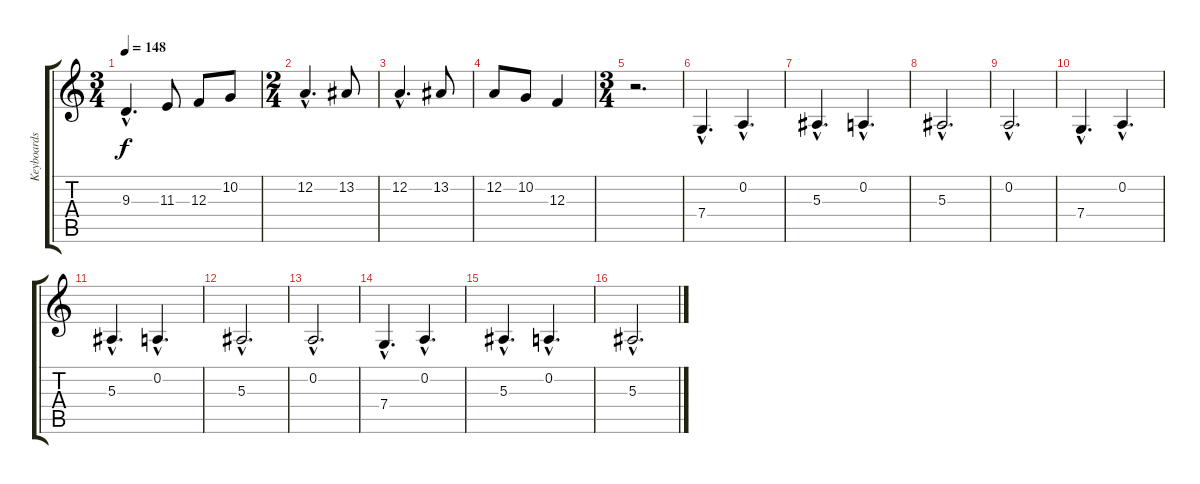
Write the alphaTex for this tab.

\track ("Keyboards" "Keyboards") {instrument acousticgrandpiano}
\staff {score tabs}
\tuning (D4 A3 F3 C3 G2 C2) {hide}
\ts (3 4)
\tempo 148
\clef g2
\ks c
9.3{hac}.4{d dy f} 11.3.8 12.3.8 10.2.8 |
\ts (2 4)
12.2{hac}.4{d} 13.2.8 |
12.2{hac}.4{d} 13.2.8 |
12.2.8 10.2.8 12.3.4 |
\ts (3 4)
r.2{d} |
7.4{hac}.4{d} 0.2{hac}.4{d} |
5.3{hac}.4{d} 0.2{hac}.4{d} |
5.3{hac}.2{d} |
0.2{hac}.2{d} |
7.4{hac}.4{d} 0.2{hac}.4{d} |
5.3{hac}.4{d} 0.2{hac}.4{d} |
5.3{hac}.2{d} |
0.2{hac}.2{d} |
7.4{hac}.4{d} 0.2{hac}.4{d} |
5.3{hac}.4{d} 0.2{hac}.4{d} |
5.3{hac}.2{d}
